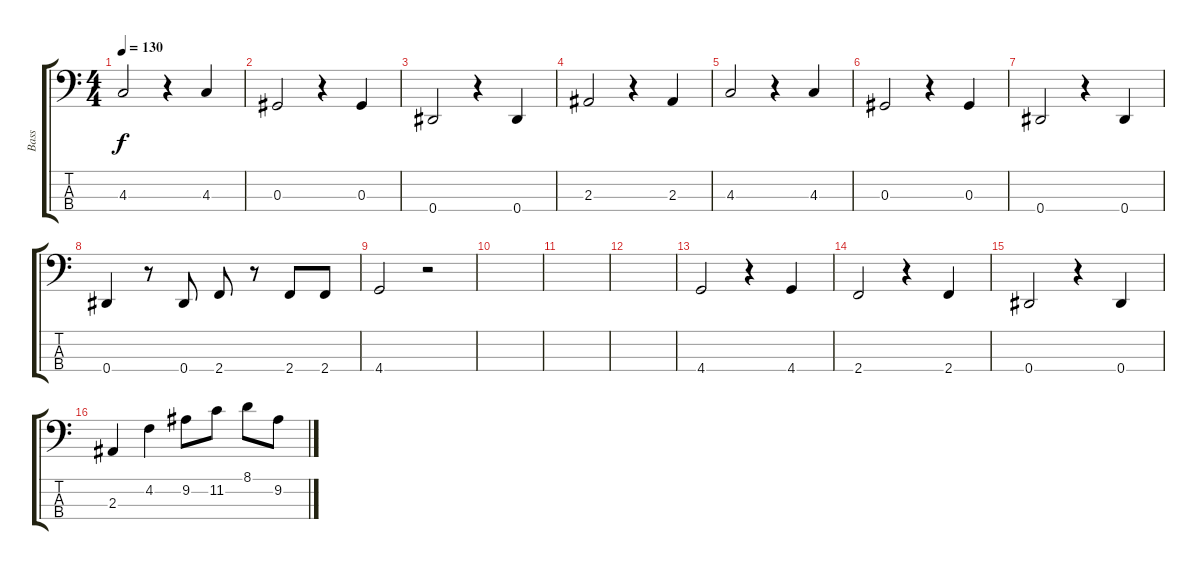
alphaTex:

\track ("Bass" "Bass") {instrument electricbassfinger}
\staff {score tabs}
\tuning (Gb2 Db2 Ab1 Eb1) {hide}
\ts (4 4)
\tempo 130
\clef f4
\ks c
4.3.2{dy f} r.4 4.3.4 |
0.3.2 r.4 0.3.4 |
0.4.2 r.4 0.4.4 |
2.3.2 r.4 2.3.4 |
4.3.2 r.4 4.3.4 |
0.3.2 r.4 0.3.4 |
0.4.2 r.4 0.4.4 |
0.4.4 r.8 0.4.8 2.4.8 r.8 2.4.8 2.4.8 |
4.4.2 r.2 |
|
|
|
4.4.2 r.4 4.4.4 |
2.4.2 r.4 2.4.4 |
0.4.2 r.4 0.4.4 |
2.3.4 4.2.4 9.2.8 11.2.8 8.1.8 9.2.8
